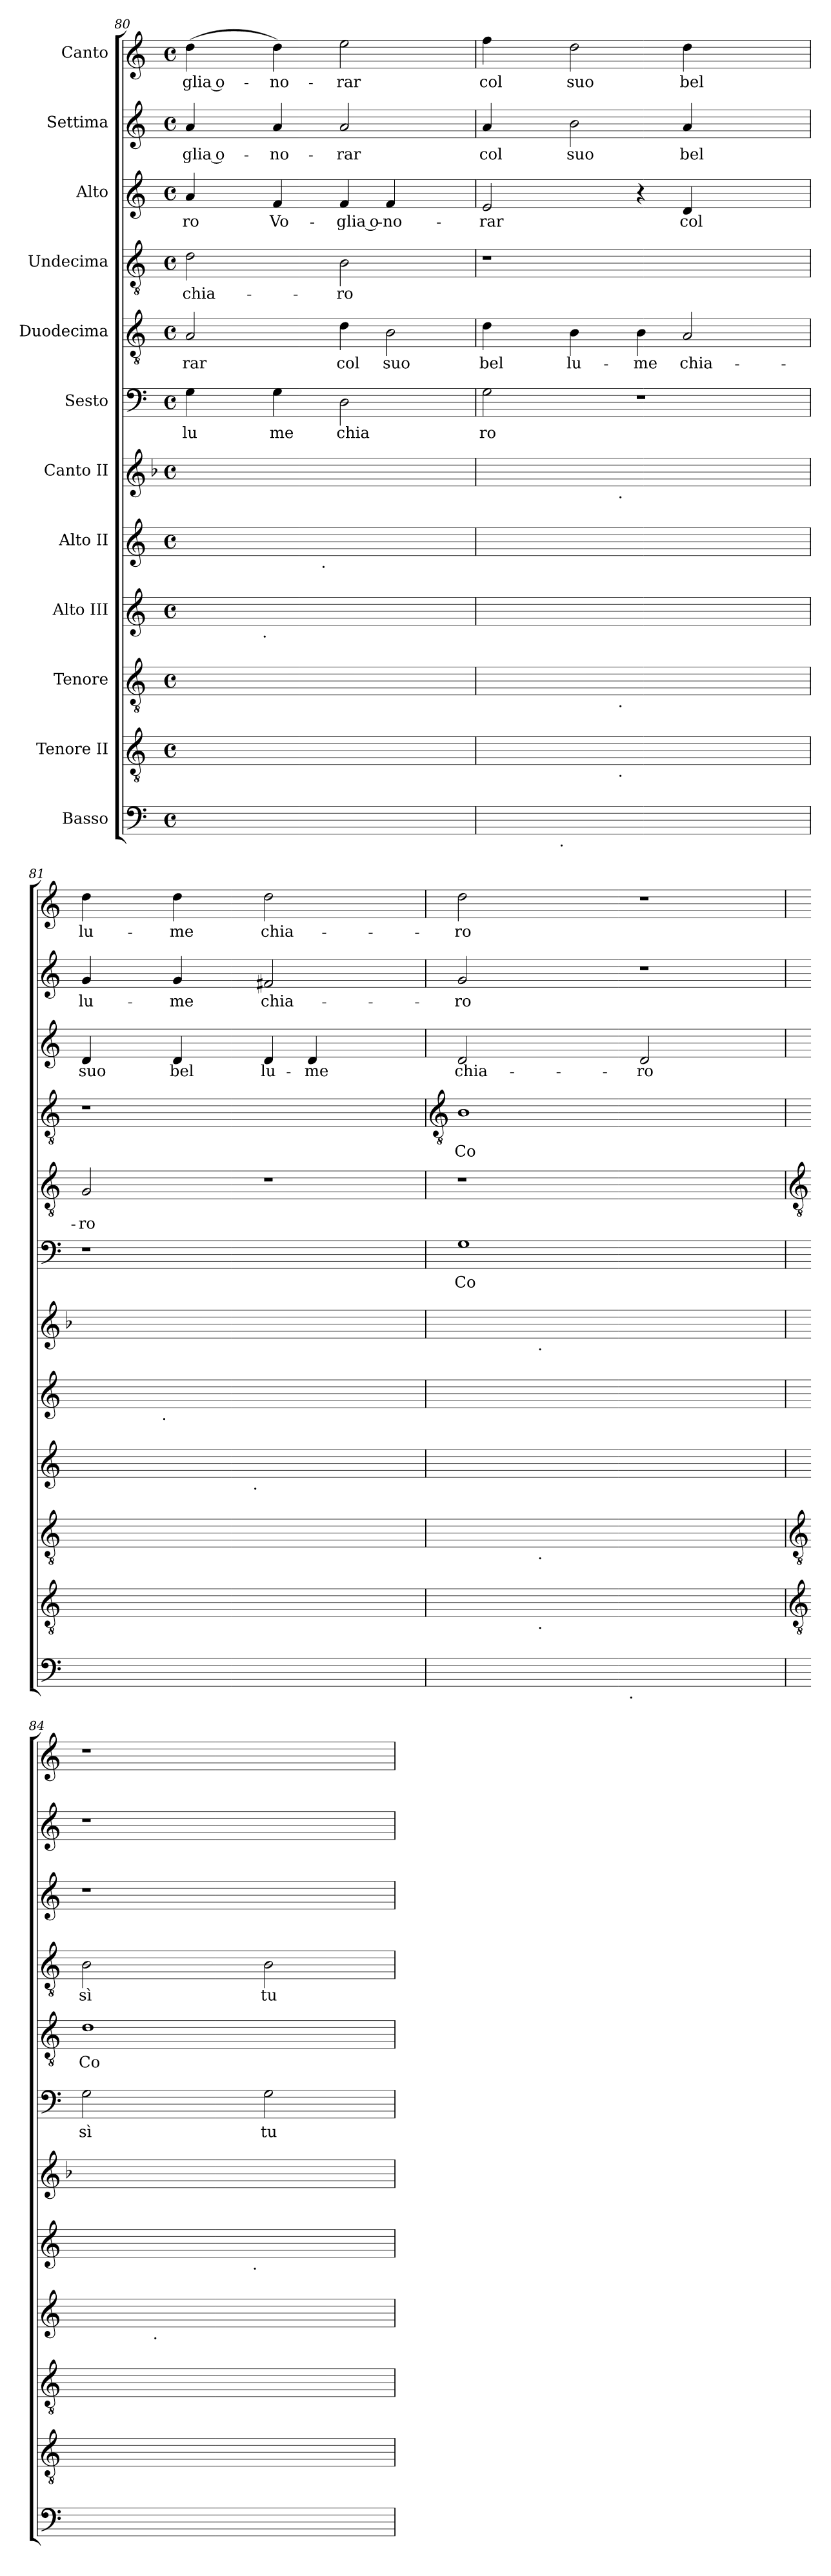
**kern	**kern	**kern	**kern	**kern	**kern	**kern	**text	**kern	**text	**kern	**text	**kern	**text	**kern	**text	**kern	**text
*part12	*part11	*part10	*part9	*part8	*part7	*part6	*part6	*part5	*part5	*part4	*part4	*part3	*part3	*part2	*part2	*part1	*part1
*staff12	*staff11	*staff10	*staff9	*staff8	*staff7	*staff6	*staff6	*staff5	*staff5	*staff4	*staff4	*staff3	*staff3	*staff2	*staff2	*staff1	*staff1
*I"Basso	*I"Tenore II	*I"Tenore	*I"Alto III	*I"Alto II	*I"Canto II	*I"Sesto	*	*I"Duodecima	*	*I"Undecima	*	*I"Alto	*	*I"Settima	*	*I"Canto	*
!!LO:LB:g=z
*clefF4	*clefGv2	*clefGv2	*clefG2	*clefG2	*clefG2	*clefF4	*	*clefGv2	*	*clefGv2	*	*clefG2	*	*clefG2	*	*clefG2	*
*k[]	*k[]	*k[]	*k[]	*k[]	*k[b-]	*k[]	*	*k[]	*	*k[]	*	*k[]	*	*k[]	*	*k[]	*
*C:	*C:	*C:	*C:	*C:	*F:	*C:	*	*C:	*	*C:	*	*C:	*	*C:	*	*C:	*
*M4/4	*M4/4	*M4/4	*M4/4	*M4/4	*M4/4	*M4/4	*	*M4/4	*	*M4/4	*	*M4/4	*	*M4/4	*	*M4/4	*
*met(c)	*met(c)	*met(c)	*met(c)	*met(c)	*met(c)	*met(c)	*	*met(c)	*	*met(c)	*	*met(c)	*	*met(c)	*	*met(c)	*
=80	=80	=80	=80	=80	=80	=80	=80	=80	=80	=80	=80	=80	=80	=80	=80	=80	=80
!	!	!	!	!	!	!	!LO:LY:b	!	!LO:LY:b	!	!LO:LY:b	!	!LO:LY:b	!	!LO:LY:b	!	!LO:LY:b
4ryy	4ryy	4ryy	64ryy	4ryy	4ryy	4G\	lu	2A/	-rar	2d\	chia-	4a/	-ro	4a/	-glia o-	(>4dd\	-glia o-
.	.	.	64ryy	.	.	.	.	.	.	.	.	.	.	.	.	.	.
.	.	.	64ryy	.	.	.	.	.	.	.	.	.	.	.	.	.	.
.	.	.	64ryy	.	.	.	.	.	.	.	.	.	.	.	.	.	.
.	.	.	64ryy	.	.	.	.	.	.	.	.	.	.	.	.	.	.
.	.	.	64ryy	.	.	.	.	.	.	.	.	.	.	.	.	.	.
.	.	.	64ryy	.	.	.	.	.	.	.	.	.	.	.	.	.	.
.	.	.	64ryy	.	.	.	.	.	.	.	.	.	.	.	.	.	.
.	.	.	64ryy	.	.	.	.	.	.	.	.	.	.	.	.	.	.
.	.	.	64ryy	.	.	.	.	.	.	.	.	.	.	.	.	.	.
.	.	.	64ryy	.	.	.	.	.	.	.	.	.	.	.	.	.	.
.	.	.	64ryy	.	.	.	.	.	.	.	.	.	.	.	.	.	.
.	.	.	64ryy	.	.	.	.	.	.	.	.	.	.	.	.	.	.
.	.	.	64ryy	.	.	.	.	.	.	.	.	.	.	.	.	.	.
!	!	!	!LO:TX:b:t=.	!	!	!	!	!	!	!	!	!	!	!	!	!	!
.	.	.	64ryy	.	.	.	.	.	.	.	.	.	.	.	.	.	.
.	.	.	4ryy	.	.	.	.	.	.	.	.	.	.	.	.	.	.
!	!	!	!	!	!	!	!LO:LY:b	!	!	!	!	!	!LO:LY:b	!	!LO:LY:b	!	!LO:LY:b
32ryy	4ryy	4ryy	.	32ryy	4ryy	4G\	me	.	.	.	.	4f/	Vo-	4a/	-no-	4dd\)	-no-
4ryy	.	.	.	32ryy	.	.	.	.	.	.	.	.	.	.	.	.	.
.	.	.	.	32ryy	.	.	.	.	.	.	.	.	.	.	.	.	.
.	.	.	.	32ryy	.	.	.	.	.	.	.	.	.	.	.	.	.
.	.	.	.	32ryy	.	.	.	.	.	.	.	.	.	.	.	.	.
.	.	.	.	32ryy	.	.	.	.	.	.	.	.	.	.	.	.	.
!	!	!	!	!LO:TX:b:t=.	!	!	!	!	!	!	!	!	!	!	!	!	!
.	.	.	.	32ryy	.	.	.	.	.	.	.	.	.	.	.	.	.
.	.	.	.	4ryy	.	.	.	.	.	.	.	.	.	.	.	.	.
.	.	.	4ryy	.	.	.	.	.	.	.	.	.	.	.	.	.	.
!	!	!	!	!	!	!	!LO:LY:b	!	!LO:LY:b	!	!LO:LY:b	!	!LO:LY:b	!	!LO:LY:b	!	!LO:LY:b
.	64ryy	64ryy	.	.	64ryy	2D\	chia	4d\	col	2B\	-ro	4f/	-glia o-	2a/	-rar	2ee\	-rar
.	4ryy	4ryy	.	.	4ryy	.	.	.	.	.	.	.	.	.	.	.	.
4ryy	.	.	.	.	.	.	.	.	.	.	.	.	.	.	.	.	.
.	.	.	.	4ryy	.	.	.	.	.	.	.	.	.	.	.	.	.
.	.	.	2ryy	.	.	.	.	.	.	.	.	.	.	.	.	.	.
!	!	!	!	!	!	!	!	!	!LO:LY:b	!	!	!	!LO:LY:b	!	!	!	!
.	.	.	.	.	.	.	.	2B\	suo	.	.	4f/	-no-	.	.	.	.
.	4ryy	4ryy	.	.	4ryy	.	.	.	.	.	.	.	.	.	.	.	.
4ryy	.	.	.	.	.	.	.	.	.	.	.	.	.	.	.	.	.
.	.	.	.	4ryy	.	.	.	.	.	.	.	.	.	.	.	.	.
.	.	.	.	.	.	4ryy	.	.	.	4ryy	.	4ryy	.	4ryy	.	4ryy	.
.	8...ryy	8...ryy	.	.	8...ryy	.	.	.	.	.	.	.	.	.	.	.	.
8..ryy	.	.	.	.	.	.	.	.	.	.	.	.	.	.	.	.	.
.	.	.	.	32ryy	.	.	.	.	.	.	.	.	.	.	.	.	.
.	.	.	64ryy	.	.	.	.	.	.	.	.	.	.	.	.	.	.
!!LO:LB:g=z
=80A	=80A	=80A	=80A	=80A	=80A	=80A	=80A	=80A	=80A	=80A	=80A	=80A	=80A	=80A	=80A	=80A	=80A
!	!	!	!	!	!	!	!LO:LY:b	!	!LO:LY:b	!	!	!	!LO:LY:b	!	!LO:LY:b	!	!LO:LY:b
64ryy	4ryy	4ryy	4ryy	4ryy	4ryy	2G\	ro	4d\	bel	1r	.	2e/	-rar	4a/	col	4ff\	col
64ryy	.	.	.	.	.	.	.	.	.	.	.	.	.	.	.	.	.
64ryy	.	.	.	.	.	.	.	.	.	.	.	.	.	.	.	.	.
64ryy	.	.	.	.	.	.	.	.	.	.	.	.	.	.	.	.	.
64ryy	.	.	.	.	.	.	.	.	.	.	.	.	.	.	.	.	.
64ryy	.	.	.	.	.	.	.	.	.	.	.	.	.	.	.	.	.
64ryy	.	.	.	.	.	.	.	.	.	.	.	.	.	.	.	.	.
64ryy	.	.	.	.	.	.	.	.	.	.	.	.	.	.	.	.	.
64ryy	.	.	.	.	.	.	.	.	.	.	.	.	.	.	.	.	.
64ryy	.	.	.	.	.	.	.	.	.	.	.	.	.	.	.	.	.
64ryy	.	.	.	.	.	.	.	.	.	.	.	.	.	.	.	.	.
64ryy	.	.	.	.	.	.	.	.	.	.	.	.	.	.	.	.	.
64ryy	.	.	.	.	.	.	.	.	.	.	.	.	.	.	.	.	.
64ryy	.	.	.	.	.	.	.	.	.	.	.	.	.	.	.	.	.
!LO:TX:b:t=.	!	!	!	!	!	!	!	!	!	!	!	!	!	!	!	!	!
64ryy	.	.	.	.	.	.	.	.	.	.	.	.	.	.	.	.	.
4ryy	.	.	.	.	.	.	.	.	.	.	.	.	.	.	.	.	.
!	!	!	!	!	!	!	!	!	!LO:LY:b	!	!	!	!	!	!LO:LY:b	!	!LO:LY:b
.	32ryy	32ryy	4ryy	32ryy	32ryy	.	.	4B\	lu-	.	.	.	.	2b\	suo	2dd\	suo
.	32ryy	32ryy	.	4ryy	32ryy	.	.	.	.	.	.	.	.	.	.	.	.
.	32ryy	32ryy	.	.	32ryy	.	.	.	.	.	.	.	.	.	.	.	.
.	32ryy	32ryy	.	.	32ryy	.	.	.	.	.	.	.	.	.	.	.	.
.	32ryy	32ryy	.	.	32ryy	.	.	.	.	.	.	.	.	.	.	.	.
.	32ryy	32ryy	.	.	32ryy	.	.	.	.	.	.	.	.	.	.	.	.
!	!	!	!	!	!LO:TX:b:t=.	!	!	!	!	!	!	!	!	!	!	!	!
!	!	!LO:TX:b:t=.	!	!	!	!	!	!	!	!	!	!	!	!	!	!	!
!	!LO:TX:b:t=.	!	!	!	!	!	!	!	!	!	!	!	!	!	!	!	!
.	32ryy	32ryy	.	.	32ryy	.	.	.	.	.	.	.	.	.	.	.	.
.	4ryy	4ryy	.	.	4ryy	.	.	.	.	.	.	.	.	.	.	.	.
4ryy	.	.	.	.	.	.	.	.	.	.	.	.	.	.	.	.	.
!	!	!	!	!	!	!	!	!	!LO:LY:b	!	!	!	!	!	!	!	!
.	.	.	64ryy	.	.	1r	.	4B\	-me	.	.	4r	.	.	.	.	.
.	.	.	4ryy	.	.	.	.	.	.	.	.	.	.	.	.	.	.
.	.	.	.	4ryy	.	.	.	.	.	.	.	.	.	.	.	.	.
.	4ryy	4ryy	.	.	4ryy	.	.	.	.	.	.	.	.	.	.	.	.
2ryy	.	.	.	.	.	.	.	.	.	.	.	.	.	.	.	.	.
!	!	!	!	!	!	!	!	!	!LO:LY:b	!	!	!	!LO:LY:b	!	!LO:LY:b	!	!LO:LY:b
.	.	.	.	.	.	.	.	2A/	chia-	.	.	4d/	col	4a/	bel	4dd\	bel
.	.	.	4ryy	.	.	.	.	.	.	.	.	.	.	.	.	.	.
.	.	.	.	4ryy	.	.	.	.	.	.	.	.	.	.	.	.	.
.	4ryy	4ryy	.	.	4ryy	.	.	.	.	.	.	.	.	.	.	.	.
.	.	.	.	.	.	.	.	.	.	2ryy	.	2ryy	.	2ryy	.	2ryy	.
.	.	.	64%31ryy	.	.	.	.	.	.	.	.	.	.	.	.	.	.
.	.	.	.	4...ryy	.	.	.	.	.	.	.	.	.	.	.	.	.
.	4ryy	4ryy	.	.	4ryy	.	.	.	.	.	.	.	.	.	.	.	.
4ryy	.	.	.	.	.	.	.	.	.	.	.	.	.	.	.	.	.
.	.	.	.	.	.	.	.	4ryy	.	.	.	.	.	.	.	.	.
.	32ryy	32ryy	.	.	32ryy	.	.	.	.	.	.	.	.	.	.	.	.
64ryy	.	.	.	.	.	.	.	.	.	.	.	.	.	.	.	.	.
!!LO:LB:g=z
=81A	=81A	=81A	=81A	=81A	=81A	=81A	=81A	=81A	=81A	=81A	=81A	=81A	=81A	=81A	=81A	=81A	=81A
!	!	!	!	!	!	!	!	!	!LO:LY:b	!	!	!	!LO:LY:b	!	!LO:LY:b	!	!LO:LY:b
4ryy	4ryy	4ryy	4ryy	64ryy	4ryy	1r	.	2G/	-ro	1r	.	4d/	suo	4g/	lu-	4dd\	lu-
.	.	.	.	64ryy	.	.	.	.	.	.	.	.	.	.	.	.	.
.	.	.	.	64ryy	.	.	.	.	.	.	.	.	.	.	.	.	.
.	.	.	.	64ryy	.	.	.	.	.	.	.	.	.	.	.	.	.
.	.	.	.	64ryy	.	.	.	.	.	.	.	.	.	.	.	.	.
.	.	.	.	64ryy	.	.	.	.	.	.	.	.	.	.	.	.	.
.	.	.	.	64ryy	.	.	.	.	.	.	.	.	.	.	.	.	.
.	.	.	.	64ryy	.	.	.	.	.	.	.	.	.	.	.	.	.
.	.	.	.	64ryy	.	.	.	.	.	.	.	.	.	.	.	.	.
.	.	.	.	64ryy	.	.	.	.	.	.	.	.	.	.	.	.	.
.	.	.	.	64ryy	.	.	.	.	.	.	.	.	.	.	.	.	.
.	.	.	.	64ryy	.	.	.	.	.	.	.	.	.	.	.	.	.
.	.	.	.	64ryy	.	.	.	.	.	.	.	.	.	.	.	.	.
.	.	.	.	64ryy	.	.	.	.	.	.	.	.	.	.	.	.	.
!	!	!	!	!LO:TX:b:t=.	!	!	!	!	!	!	!	!	!	!	!	!	!
.	.	.	.	64ryy	.	.	.	.	.	.	.	.	.	.	.	.	.
.	.	.	.	4ryy	.	.	.	.	.	.	.	.	.	.	.	.	.
!	!	!	!	!	!	!	!	!	!	!	!	!	!LO:LY:b	!	!LO:LY:b	!	!LO:LY:b
4ryy	32ryy	32ryy	64ryy	.	32ryy	.	.	.	.	.	.	4d/	bel	4g/	-me	4dd\	-me
.	.	.	64ryy	.	.	.	.	.	.	.	.	.	.	.	.	.	.
.	4ryy	4ryy	64ryy	.	4ryy	.	.	.	.	.	.	.	.	.	.	.	.
.	.	.	64ryy	.	.	.	.	.	.	.	.	.	.	.	.	.	.
.	.	.	64ryy	.	.	.	.	.	.	.	.	.	.	.	.	.	.
.	.	.	64ryy	.	.	.	.	.	.	.	.	.	.	.	.	.	.
.	.	.	64ryy	.	.	.	.	.	.	.	.	.	.	.	.	.	.
.	.	.	64ryy	.	.	.	.	.	.	.	.	.	.	.	.	.	.
.	.	.	64ryy	.	.	.	.	.	.	.	.	.	.	.	.	.	.
.	.	.	64ryy	.	.	.	.	.	.	.	.	.	.	.	.	.	.
.	.	.	64ryy	.	.	.	.	.	.	.	.	.	.	.	.	.	.
.	.	.	64ryy	.	.	.	.	.	.	.	.	.	.	.	.	.	.
.	.	.	64ryy	.	.	.	.	.	.	.	.	.	.	.	.	.	.
.	.	.	64ryy	.	.	.	.	.	.	.	.	.	.	.	.	.	.
!	!	!	!LO:TX:b:t=.	!	!	!	!	!	!	!	!	!	!	!	!	!	!
.	.	.	64ryy	.	.	.	.	.	.	.	.	.	.	.	.	.	.
.	.	.	4ryy	4ryy	.	.	.	.	.	.	.	.	.	.	.	.	.
!	!	!	!	!	!	!	!	!	!	!	!	!	!LO:LY:b	!	!LO:LY:b	!	!LO:LY:b
64ryy	.	.	.	.	.	.	.	1r	.	.	.	4d/	lu-	2f#X/	chia-	2dd\	chia-
4ryy	.	.	.	.	.	.	.	.	.	.	.	.	.	.	.	.	.
.	4ryy	4ryy	.	.	4ryy	.	.	.	.	.	.	.	.	.	.	.	.
.	.	.	4ryy	2ryy	.	.	.	.	.	.	.	.	.	.	.	.	.
!	!	!	!	!	!	!	!	!	!	!	!	!	!LO:LY:b	!	!	!	!
.	.	.	.	.	.	.	.	.	.	.	.	4d/	-me	.	.	.	.
4ryy	.	.	.	.	.	.	.	.	.	.	.	.	.	.	.	.	.
.	4ryy	4ryy	.	.	4ryy	.	.	.	.	.	.	.	.	.	.	.	.
.	.	.	4ryy	.	.	.	.	.	.	.	.	.	.	.	.	.	.
.	.	.	.	.	.	2ryy	.	.	.	2ryy	.	2ryy	.	2ryy	.	2ryy	.
64%31ryy	.	.	.	.	.	.	.	.	.	.	.	.	.	.	.	.	.
.	4...ryy	4...ryy	.	.	4...ryy	.	.	.	.	.	.	.	.	.	.	.	.
.	.	.	4ryy	4ryy	.	.	.	.	.	.	.	.	.	.	.	.	.
.	.	.	64ryy	64ryy	.	.	.	.	.	.	.	.	.	.	.	.	.
!!LO:LB:g=z
=82A	=82A	=82A	=82A	=82A	=82A	=82A	=82A	=82A	=82A	=82A	=82A	=82A	=82A	=82A	=82A	=82A	=82A
*	*	*	*	*	*	*	*	*	*	*clefGv2	*	*	*	*	*	*	*
!	!	!	!	!	!	!	!LO:LY:b	!	!	!	!LO:LY:b	!	!LO:LY:b	!	!LO:LY:b	!	!LO:LY:b
4ryy	64ryy	64ryy	4ryy	4ryy	64ryy	1G	Co	1r	.	1B	Co	2d/	chia-	2g/	-ro	2dd\	-ro
.	64ryy	64ryy	.	.	64ryy	.	.	.	.	.	.	.	.	.	.	.	.
.	64ryy	64ryy	.	.	64ryy	.	.	.	.	.	.	.	.	.	.	.	.
.	64ryy	64ryy	.	.	64ryy	.	.	.	.	.	.	.	.	.	.	.	.
.	64ryy	64ryy	.	.	64ryy	.	.	.	.	.	.	.	.	.	.	.	.
.	64ryy	64ryy	.	.	64ryy	.	.	.	.	.	.	.	.	.	.	.	.
.	64ryy	64ryy	.	.	64ryy	.	.	.	.	.	.	.	.	.	.	.	.
.	64ryy	64ryy	.	.	64ryy	.	.	.	.	.	.	.	.	.	.	.	.
.	64ryy	64ryy	.	.	64ryy	.	.	.	.	.	.	.	.	.	.	.	.
.	64ryy	64ryy	.	.	64ryy	.	.	.	.	.	.	.	.	.	.	.	.
.	64ryy	64ryy	.	.	64ryy	.	.	.	.	.	.	.	.	.	.	.	.
.	64ryy	64ryy	.	.	64ryy	.	.	.	.	.	.	.	.	.	.	.	.
.	64ryy	64ryy	.	.	64ryy	.	.	.	.	.	.	.	.	.	.	.	.
.	64ryy	64ryy	.	.	64ryy	.	.	.	.	.	.	.	.	.	.	.	.
!	!	!	!	!	!LO:TX:b:t=.	!	!	!	!	!	!	!	!	!	!	!	!
!	!	!LO:TX:b:t=.	!	!	!	!	!	!	!	!	!	!	!	!	!	!	!
!	!LO:TX:b:t=.	!	!	!	!	!	!	!	!	!	!	!	!	!	!	!	!
.	64ryy	64ryy	.	.	64ryy	.	.	.	.	.	.	.	.	.	.	.	.
.	4ryy	4ryy	.	.	4ryy	.	.	.	.	.	.	.	.	.	.	.	.
64ryy	.	.	64ryy	4ryy	.	.	.	.	.	.	.	.	.	.	.	.	.
64ryy	.	.	4ryy	.	.	.	.	.	.	.	.	.	.	.	.	.	.
64ryy	.	.	.	.	.	.	.	.	.	.	.	.	.	.	.	.	.
64ryy	.	.	.	.	.	.	.	.	.	.	.	.	.	.	.	.	.
64ryy	.	.	.	.	.	.	.	.	.	.	.	.	.	.	.	.	.
64ryy	.	.	.	.	.	.	.	.	.	.	.	.	.	.	.	.	.
64ryy	.	.	.	.	.	.	.	.	.	.	.	.	.	.	.	.	.
64ryy	.	.	.	.	.	.	.	.	.	.	.	.	.	.	.	.	.
64ryy	.	.	.	.	.	.	.	.	.	.	.	.	.	.	.	.	.
64ryy	.	.	.	.	.	.	.	.	.	.	.	.	.	.	.	.	.
64ryy	.	.	.	.	.	.	.	.	.	.	.	.	.	.	.	.	.
64ryy	.	.	.	.	.	.	.	.	.	.	.	.	.	.	.	.	.
64ryy	.	.	.	.	.	.	.	.	.	.	.	.	.	.	.	.	.
64ryy	.	.	.	.	.	.	.	.	.	.	.	.	.	.	.	.	.
!LO:TX:b:t=.	!	!	!	!	!	!	!	!	!	!	!	!	!	!	!	!	!
64ryy	.	.	.	.	.	.	.	.	.	.	.	.	.	.	.	.	.
4ryy	4ryy	4ryy	.	.	4ryy	.	.	.	.	.	.	.	.	.	.	.	.
!	!	!	!	!	!	!	!	!	!	!	!	!	!LO:LY:b	!	!	!	!
.	.	.	.	64ryy	.	.	.	.	.	.	.	2d/	-ro	1r	.	1r	.
.	.	.	4ryy	4ryy	.	.	.	.	.	.	.	.	.	.	.	.	.
4ryy	2ryy	2ryy	.	.	2ryy	.	.	.	.	.	.	.	.	.	.	.	.
.	.	.	4ryy	4ryy	.	.	.	.	.	.	.	.	.	.	.	.	.
4ryy	.	.	.	.	.	.	.	.	.	.	.	.	.	.	.	.	.
.	.	.	.	.	.	2ryy	.	2ryy	.	2ryy	.	2ryy	.	.	.	.	.
.	.	.	64%31ryy	64%31ryy	.	.	.	.	.	.	.	.	.	.	.	.	.
4ryy	4ryy	4ryy	.	.	4ryy	.	.	.	.	.	.	.	.	.	.	.	.
64ryy	64ryy	64ryy	.	.	64ryy	.	.	.	.	.	.	.	.	.	.	.	.
!!LO:LB:g=z
=84A	=84A	=84A	=84A	=84A	=84A	=84A	=84A	=84A	=84A	=84A	=84A	=84A	=84A	=84A	=84A	=84A	=84A
*	*clefGv2	*clefGv2	*	*	*	*	*	*clefGv2	*	*	*	*	*	*	*	*	*
!	!	!	!	!	!	!	!LO:LY:b	!	!LO:LY:b	!	!LO:LY:b	!	!	!	!	!	!
4ryy	4ryy	4ryy	64ryy	4ryy	4ryy	2G\	sì	1d	Co	2B\	sì	1r	.	1r	.	1r	.
.	.	.	64ryy	.	.	.	.	.	.	.	.	.	.	.	.	.	.
.	.	.	64ryy	.	.	.	.	.	.	.	.	.	.	.	.	.	.
.	.	.	64ryy	.	.	.	.	.	.	.	.	.	.	.	.	.	.
.	.	.	64ryy	.	.	.	.	.	.	.	.	.	.	.	.	.	.
.	.	.	64ryy	.	.	.	.	.	.	.	.	.	.	.	.	.	.
.	.	.	64ryy	.	.	.	.	.	.	.	.	.	.	.	.	.	.
.	.	.	64ryy	.	.	.	.	.	.	.	.	.	.	.	.	.	.
.	.	.	64ryy	.	.	.	.	.	.	.	.	.	.	.	.	.	.
.	.	.	64ryy	.	.	.	.	.	.	.	.	.	.	.	.	.	.
.	.	.	64ryy	.	.	.	.	.	.	.	.	.	.	.	.	.	.
.	.	.	64ryy	.	.	.	.	.	.	.	.	.	.	.	.	.	.
!	!	!	!LO:TX:b:t=.	!	!	!	!	!	!	!	!	!	!	!	!	!	!
.	.	.	64ryy	.	.	.	.	.	.	.	.	.	.	.	.	.	.
.	.	.	4ryy	.	.	.	.	.	.	.	.	.	.	.	.	.	.
64ryy	4ryy	4ryy	.	64ryy	4ryy	.	.	.	.	.	.	.	.	.	.	.	.
4ryy	.	.	.	64ryy	.	.	.	.	.	.	.	.	.	.	.	.	.
.	.	.	.	64ryy	.	.	.	.	.	.	.	.	.	.	.	.	.
.	.	.	.	64ryy	.	.	.	.	.	.	.	.	.	.	.	.	.
.	.	.	.	64ryy	.	.	.	.	.	.	.	.	.	.	.	.	.
.	.	.	.	64ryy	.	.	.	.	.	.	.	.	.	.	.	.	.
.	.	.	.	64ryy	.	.	.	.	.	.	.	.	.	.	.	.	.
.	.	.	.	64ryy	.	.	.	.	.	.	.	.	.	.	.	.	.
.	.	.	.	64ryy	.	.	.	.	.	.	.	.	.	.	.	.	.
.	.	.	.	64ryy	.	.	.	.	.	.	.	.	.	.	.	.	.
.	.	.	.	64ryy	.	.	.	.	.	.	.	.	.	.	.	.	.
.	.	.	.	64ryy	.	.	.	.	.	.	.	.	.	.	.	.	.
.	.	.	.	64ryy	.	.	.	.	.	.	.	.	.	.	.	.	.
.	.	.	4ryy	64ryy	.	.	.	.	.	.	.	.	.	.	.	.	.
!	!	!	!	!LO:TX:b:t=.	!	!	!	!	!	!	!	!	!	!	!	!	!
.	.	.	.	64ryy	.	.	.	.	.	.	.	.	.	.	.	.	.
.	.	.	.	4ryy	.	.	.	.	.	.	.	.	.	.	.	.	.
!	!	!	!	!	!	!	!LO:LY:b	!	!	!	!LO:LY:b	!	!	!	!	!	!
.	64ryy	64ryy	.	.	64ryy	2G\	tu	.	.	2B\	tu	.	.	.	.	.	.
4ryy	4ryy	4ryy	.	.	4ryy	.	.	.	.	.	.	.	.	.	.	.	.
.	.	.	4ryy	.	.	.	.	.	.	.	.	.	.	.	.	.	.
.	.	.	.	4ryy	.	.	.	.	.	.	.	.	.	.	.	.	.
4ryy	4ryy	4ryy	.	.	4ryy	.	.	.	.	.	.	.	.	.	.	.	.
.	.	.	4ryy	.	.	.	.	.	.	.	.	.	.	.	.	.	.
.	.	.	.	4ryy	.	.	.	.	.	.	.	.	.	.	.	.	.
.	.	.	.	.	.	8...ryy	.	8...ryy	.	8...ryy	.	8...ryy	.	8...ryy	.	8...ryy	.
8..ryy	8..ryy	8..ryy	.	.	8..ryy	.	.	.	.	.	.	.	.	.	.	.	.
.	.	.	32ryy	.	.	.	.	.	.	.	.	.	.	.	.	.	.
=	=	=	=	=	=	=	=	=	=	=	=	=	=	=	=	=	=
*-	*-	*-	*-	*-	*-	*-	*-	*-	*-	*-	*-	*-	*-	*-	*-	*-	*-
